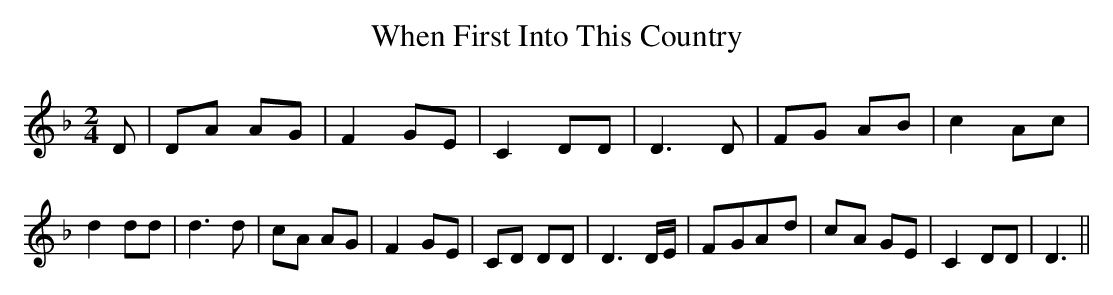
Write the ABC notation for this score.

X:1
T:When First Into This Country
M:2/4
L:1/8
K:F
 D| DA AG| F2 GE| C2 DD| D3 D| FG AB| c2 Ac| d2 dd| d3 d| cA AG| F2 GE|\
 CD DD| D3 D/2E/2|F-GA-d|c-A GE| C2 DD| D3||
